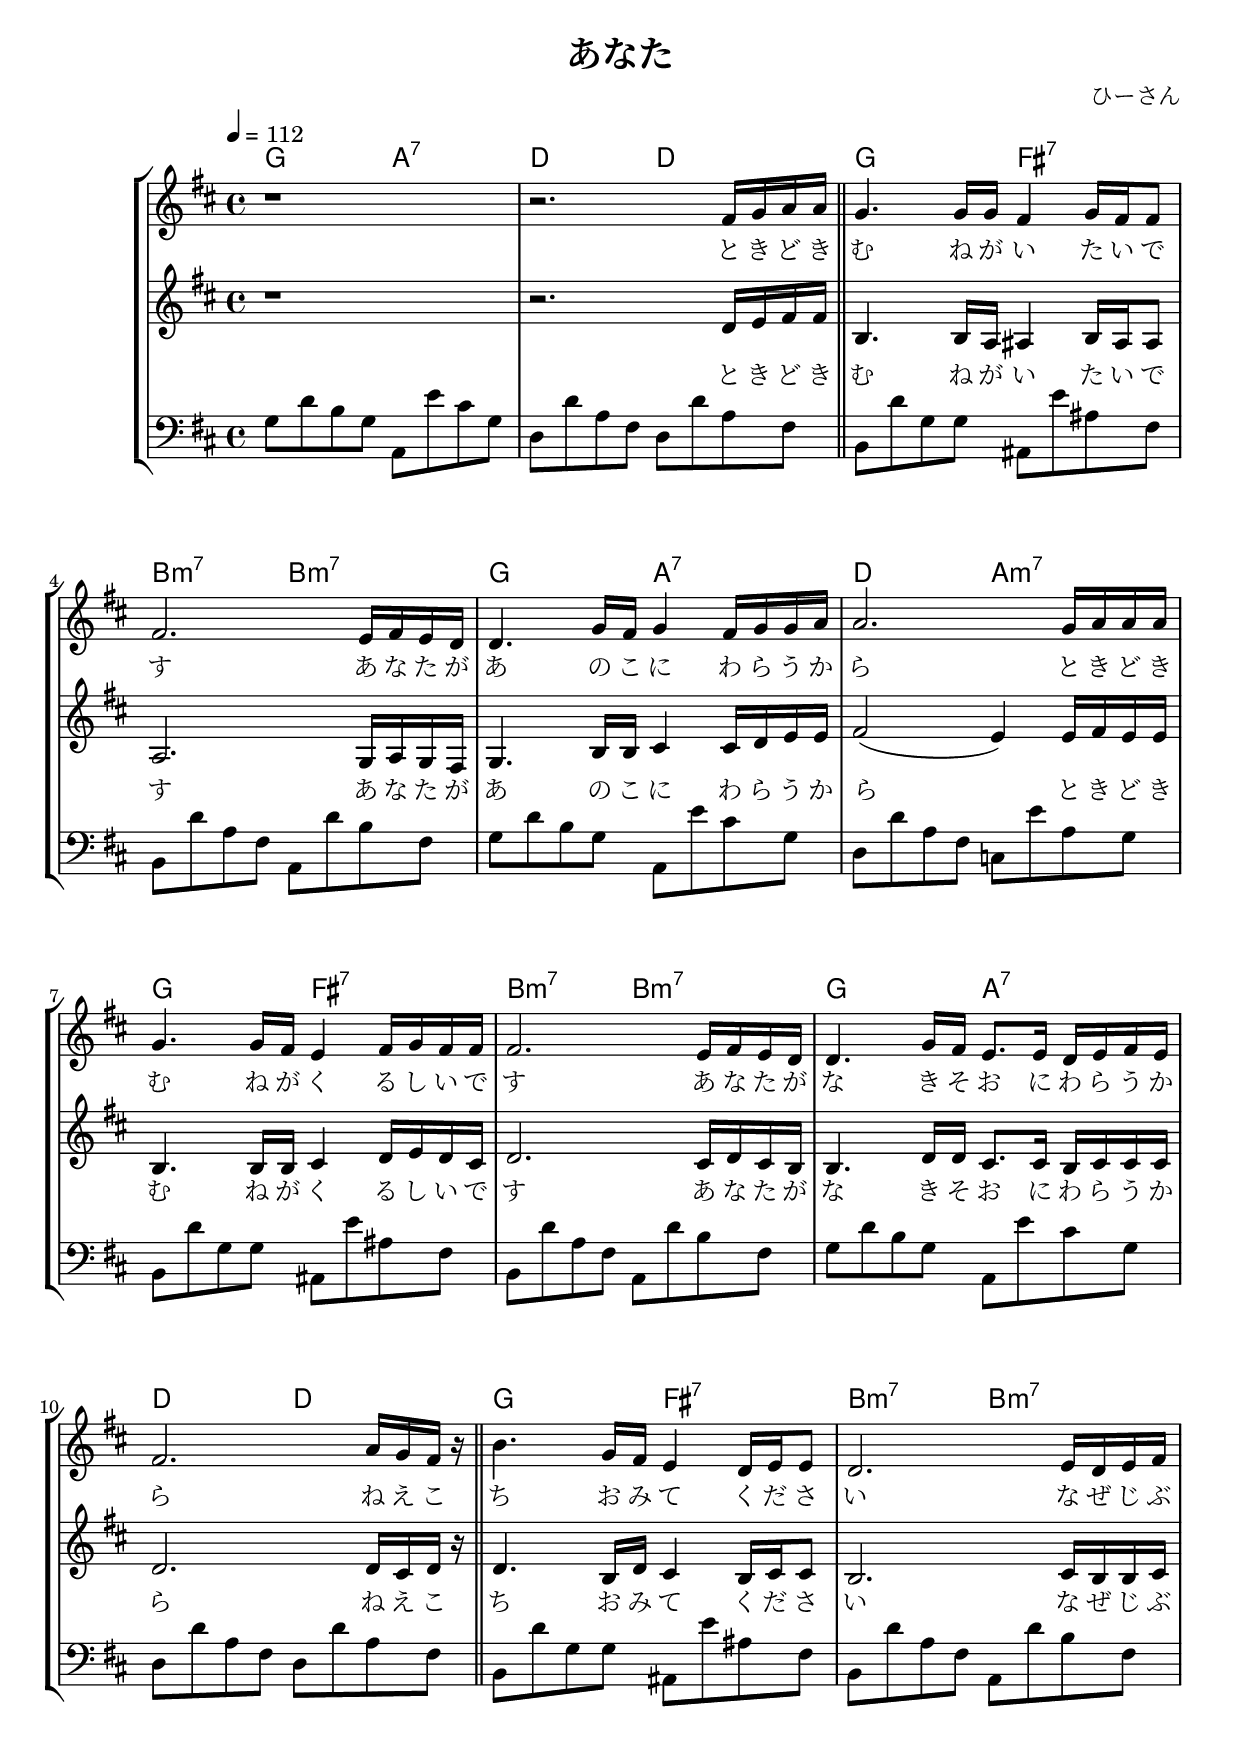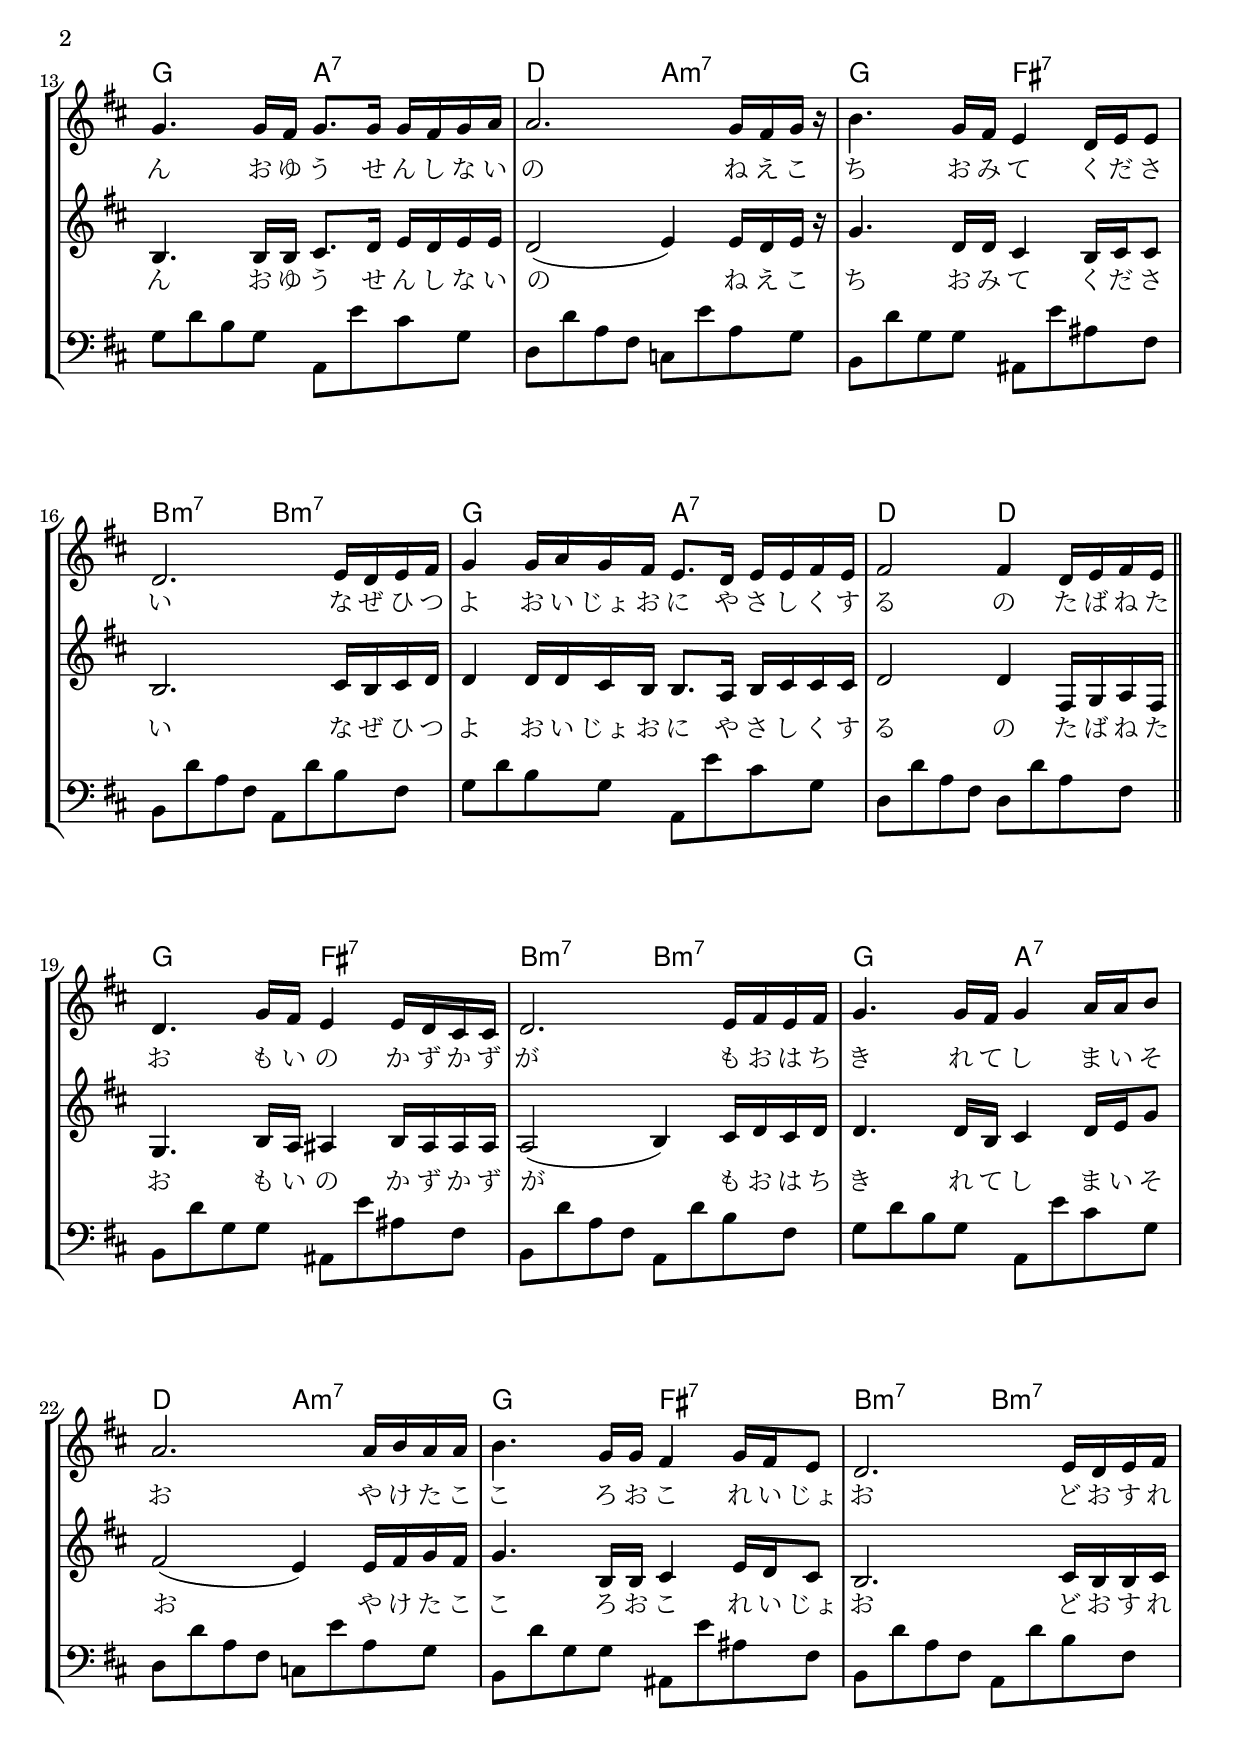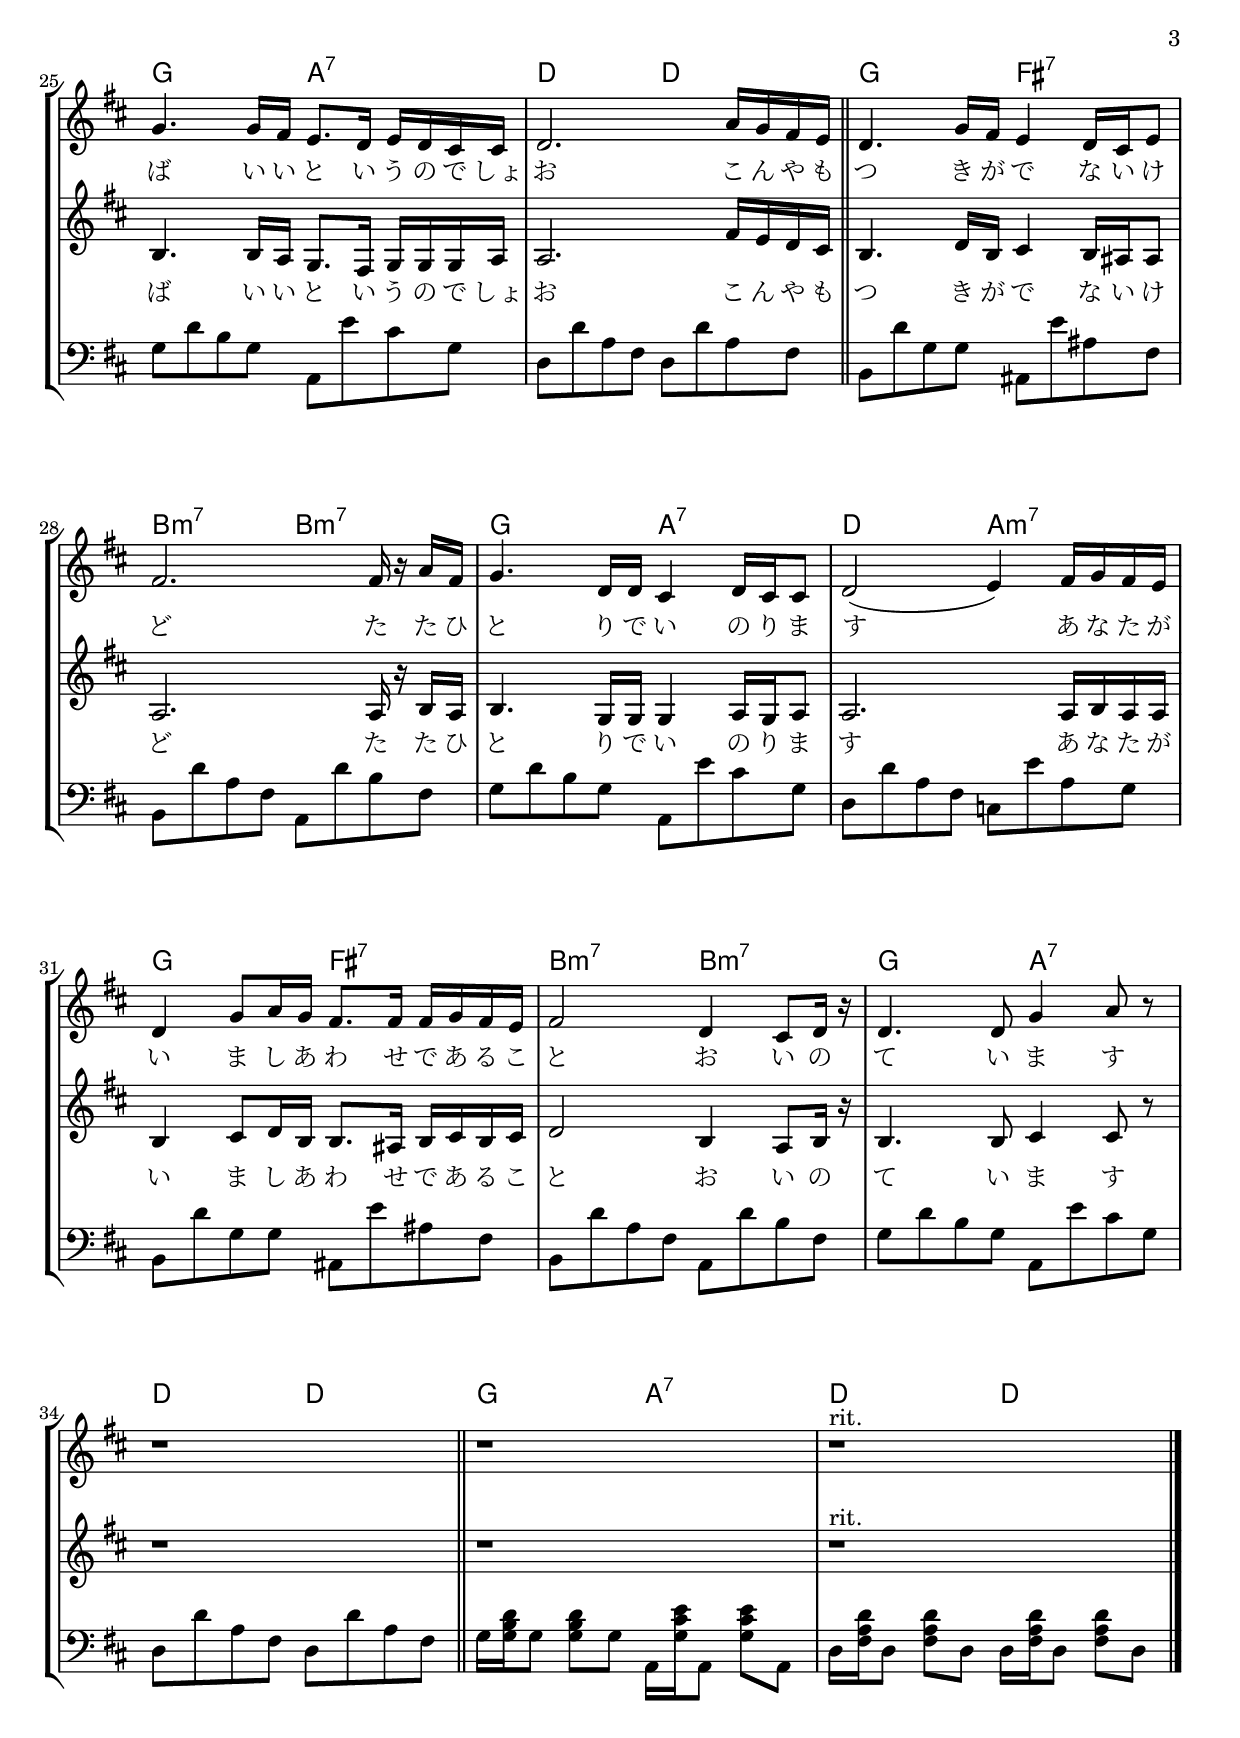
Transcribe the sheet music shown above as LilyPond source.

\version "2.12.1"

\header {
	title = \markup {あなた}
	composer = \markup \center-column {ひーさん}
}

harmony = \chordmode {
	g2 a:7 d d 

	g fis:7 b:min7 b:min7 g a:7 d a:min7 g fis:7 b:min7 b:min7 g a:7 d d 

	g fis:7 b:min7 b:min7 g a:7 d a:min7 g fis:7 b:min7 b:min7 g a:7 d d 

	g fis:7 b:min7 b:min7 g a:7 d a:min7 g fis:7 b:min7 b:min7 g a:7 d d 

	g fis:7 b:min7 b:min7 g a:7 d a:min7 g fis:7 b:min7 b:min7 g a:7 d d 

	g a:7 d d 
}

melody = {
	\key d \major
	\tempo 4 = 112
	r1 | r2. 
	\set Staff.midiInstrument = #"mmi0.48"
	fis'16  g'16  a'16  a'16 
	g'4.  g'16  g'16  fis'4  g'16  fis'16  fis'8 
	fis'2.  e'16  fis'16  e'16  d'16 
	d'4.  g'16  fis'16  g'4  fis'16  g'16  g'16  a'16 
	a'2.  g'16  a'16  a'16  a'16 
	g'4.  g'16  fis'16  e'4  fis'16  g'16  fis'16  fis'16 
	fis'2.  e'16  fis'16  e'16  d'16 
	d'4.  g'16  fis'16  e'8.  e'16  d'16  e'16  fis'16  e'16 
	fis'2.  	\set Staff.midiInstrument = #"mmi0.48"
	a'16  g'16  fis'16  r16 
	b'4.  g'16  fis'16  e'4  d'16  e'16  e'8 
	d'2.  e'16  d'16  e'16  fis'16 
	g'4.  g'16  fis'16  g'8.  g'16  g'16  fis'16  g'16  a'16 
	a'2.  g'16  fis'16  g'16  r16 
	b'4.  g'16  fis'16  e'4  d'16  e'16  e'8 
	d'2.  e'16  d'16  e'16  fis'16 
	g'4  g'16  a'16  g'16  fis'16  e'8.  d'16  e'16  e'16  fis'16  e'16 
	fis'2  fis'4  	\set Staff.midiInstrument = #"mmi0.48"
	d'16  e'16  fis'16  e'16 
	d'4.  g'16  fis'16  e'4  e'16  d'16  cis'16  cis'16 
	d'2.  e'16  fis'16  e'16  fis'16 
	g'4.  g'16  fis'16  g'4  a'16  a'16  b'8 
	a'2.  a'16  b'16  a'16  a'16 
	b'4.  g'16  g'16  fis'4  g'16  fis'16  e'8 
	d'2.  e'16  d'16  e'16  fis'16 
	g'4.  g'16  fis'16  e'8.  d'16  e'16  d'16  cis'16  cis'16 
	d'2.  	\set Staff.midiInstrument = #"mmi0.48"
	a'16  g'16  fis'16  e'16 
	d'4.  g'16  fis'16  e'4  d'16  cis'16  e'8 
	fis'2.  fis'16  r16  a'16  fis'16 
	g'4.  d'16  d'16  cis'4  d'16  cis'16  cis'8 
	d'2  (e'4)  fis'16  g'16  fis'16  e'16 
	d'4  g'8  a'16  g'16  fis'8.  fis'16  fis'16  g'16  fis'16  e'16 
	fis'2  d'4  cis'8  d'16  r16 
	d'4.  d'8  g'4  a'8  	r8 r1 	r1 | r1^"rit." \bar "|."
}

words = \lyricmode {
	
	と  き  ど  き  む  ね  が  い  た  い  で  す  あ  な  た  が  あ  の  こ  に  わ  ら  う  か  ら  と  き  ど  き  む  ね  が  く  る  し  い  で  す  あ  な  た  が  な  き  そ  お  に  わ  ら  う  か  ら  
	ね  え  こ  ち  お  み  て  く  だ  さ  い  な  ぜ  じ  ぶ  ん  お  ゆ  う  せ  ん  し  な  い  の  ね  え  こ  ち  お  み  て  く  だ  さ  い  な  ぜ  ひ  つ  よ  お  い  じょ  お  に  や  さ  し  く  す  る  の  
	た  ば  ね  た  お  も  い  の  か  ず  か  ず  が  も  お  は  ち  き  れ  て  し  ま  い  そ  お  や  け  た  こ  こ  ろ  お  こ  れ  い  じょ  お  ど  お  す  れ  ば  い  い  と  い  う  の  で  しょ  お  
	こ  ん  や  も  つ  き  が  で  な  い  け  ど  た  た  ひ  と  り  で  い  の  り  ま  す  あ  な  た  が  い  ま  し  あ  わ  せ  で  あ  る  こ  と  お  い  の  て  い  ま  す  
	
}

secondmelody = {
	\key d \major
	\tempo 4 = 112
	r1 | r2. 
	\set Staff.midiInstrument = #"Acoustic grand"
	d'16  e'16  fis'16  fis'16 
	b4.  b16  a16  ais4  b16  ais16  ais8 
	a2.  g16  a16  g16  fis16 
	g4.  b16  b16  cis'4  cis'16  d'16  e'16  e'16 
	fis'2  (e'4)  e'16  fis'16  e'16  e'16 
	b4.  b16  b16  cis'4  d'16  e'16  d'16  cis'16 
	d'2.  cis'16  d'16  cis'16  b16 
	b4.  d'16  d'16  cis'8.  cis'16  b16  cis'16  cis'16  cis'16 
	d'2.  	\set Staff.midiInstrument = #"Acoustic grand"
	d'16  cis'16  d'16  r16 
	d'4.  b16  d'16  cis'4  b16  cis'16  cis'8 
	b2.  cis'16  b16  b16  cis'16 
	b4.  b16  b16  cis'8.  d'16  e'16  d'16  e'16  e'16 
	d'2  (e'4)  e'16  d'16  e'16  r16 
	g'4.  d'16  d'16  cis'4  b16  cis'16  cis'8 
	b2.  cis'16  b16  cis'16  d'16 
	d'4  d'16  d'16  cis'16  b16  b8.  a16  b16  cis'16  cis'16  cis'16 
	d'2  d'4  	\set Staff.midiInstrument = #"Acoustic grand"
	fis16  g16  a16  fis16 
	g4.  b16  a16  ais4  b16  ais16  ais16  ais16 
	a2  (b4)  cis'16  d'16  cis'16  d'16 
	d'4.  d'16  b16  cis'4  d'16  e'16  g'8 
	fis'2  (e'4)  e'16  fis'16  g'16  fis'16 
	g'4.  b16  b16  cis'4  e'16  d'16  cis'8 
	b2.  cis'16  b16  b16  cis'16 
	b4.  b16  a16  g8.  fis16  g16  g16  g16  a16 
	a2.  	\set Staff.midiInstrument = #"Acoustic grand"
	fis'16  e'16  d'16  cis'16 
	b4.  d'16  b16  cis'4  b16  ais16  ais8 
	a2.  a16  r16  b16  a16 
	b4.  g16  g16  g4  a16  g16  a8 
	a2.  a16  b16  a16  a16 
	b4  cis'8  d'16  b16  b8.  ais16  b16  cis'16  b16  cis'16 
	d'2  b4  a8  b16  r16 
	b4.  b8  cis'4  cis'8  	r8 r1 	r1 | r1^"rit." \bar "|."
}

secondwords = \lyricmode {
	
	と  き  ど  き  む  ね  が  い  た  い  で  す  あ  な  た  が  あ  の  こ  に  わ  ら  う  か  ら  と  き  ど  き  む  ね  が  く  る  し  い  で  す  あ  な  た  が  な  き  そ  お  に  わ  ら  う  か  ら  
	ね  え  こ  ち  お  み  て  く  だ  さ  い  な  ぜ  じ  ぶ  ん  お  ゆ  う  せ  ん  し  な  い  の  ね  え  こ  ち  お  み  て  く  だ  さ  い  な  ぜ  ひ  つ  よ  お  い  じょ  お  に  や  さ  し  く  す  る  の  
	た  ば  ね  た  お  も  い  の  か  ず  か  ず  が  も  お  は  ち  き  れ  て  し  ま  い  そ  お  や  け  た  こ  こ  ろ  お  こ  れ  い  じょ  お  ど  お  す  れ  ば  い  い  と  い  う  の  で  しょ  お  
	こ  ん  や  も  つ  き  が  で  な  い  け  ど  た  た  ひ  と  り  で  い  の  り  ま  す  あ  な  た  が  い  ま  し  あ  わ  せ  で  あ  る  こ  と  お  い  の  て  い  ま  す  
	
}

tempochange = {
	\tempo 4 = 112
	r1 | r1 \bar "||"
	\tempo 4 = 112
	r1 | r1 | r1 | r1 | r1 | r1 | r1 | r1 \bar "||"
	\tempo 4 = 112
	r1 | r1 | r1 | r1 | r1 | r1 | r1 | r1 \bar "||"
	\tempo 4 = 112
	r1 | r1 | r1 | r1 | r1 | r1 | r1 | r1 \bar "||"
	\tempo 4 = 112
	r1 | r1 | r1 | r1 | r1 | r1 | r1 | r1 \bar "||"
	\tempo 4 = 112
	r1 | \tempo 4 = 84 r2 \tempo 4 = 74 r2 \bar "|."
}

mainacc = {
	\clef bass
	\set Staff.midiInstrument = #"Cello"
	\key d \major
	\tempo 4 = 112
	g8 d' b g
	a,8 e' cis' g
	d8 d' a fis
	d8 d' a fis
	\bar "||"

	\set Staff.midiInstrument = #"Cello"
	b,8 d' g g
	ais,8 e' ais fis
	b,8 d' a fis
	a,8 d' b fis
	g8 d' b g
	a,8 e' cis' g
	d8 d' a fis
	c8 e' a g
	b,8 d' g g
	ais,8 e' ais fis
	b,8 d' a fis
	a,8 d' b fis
	g8 d' b g
	a,8 e' cis' g
	d8 d' a fis
	d8 d' a fis
	\bar "||"

	\set Staff.midiInstrument = #"Cello"
	b,8 d' g g
	ais,8 e' ais fis
	b,8 d' a fis
	a,8 d' b fis
	g8 d' b g
	a,8 e' cis' g
	d8 d' a fis
	c8 e' a g
	b,8 d' g g
	ais,8 e' ais fis
	b,8 d' a fis
	a,8 d' b fis
	g8 d' b g
	a,8 e' cis' g
	d8 d' a fis
	d8 d' a fis
	\bar "||"

	\set Staff.midiInstrument = #"Cello"
	b,8 d' g g
	ais,8 e' ais fis
	b,8 d' a fis
	a,8 d' b fis
	g8 d' b g
	a,8 e' cis' g
	d8 d' a fis
	c8 e' a g
	b,8 d' g g
	ais,8 e' ais fis
	b,8 d' a fis
	a,8 d' b fis
	g8 d' b g
	a,8 e' cis' g
	d8 d' a fis
	d8 d' a fis
	\bar "||"

	\set Staff.midiInstrument = #"Cello"
	b,8 d' g g
	ais,8 e' ais fis
	b,8 d' a fis
	a,8 d' b fis
	g8 d' b g
	a,8 e' cis' g
	d8 d' a fis
	c8 e' a g
	b,8 d' g g
	ais,8 e' ais fis
	b,8 d' a fis
	a,8 d' b fis
	g8 d' b g
	a,8 e' cis' g
	d8 d' a fis
	d8 d' a fis
	\bar "||"

	\set Staff.midiInstrument = #"Cello"
	g16 <g b d'>16 g8 <g b d'>8 g8
	a,16 <g cis' e'>16 a,8 <g cis' e'>8 a,8
	d16 <fis a d'>16 d8 <fis a d'>8 d8
	d16 <fis a d'>16 d8 <fis a d'>8 d8
	\bar "|."
}

subacc = {
	\clef bass
	\set Staff.midiInstrument = #"Pan Flute"
	\key d \major
	\tempo 4 = 112
	g4 <g b d'>8. <g b d'>16
	a,4 <g cis' e'>8. <g cis' e'>16
	d4 <fis a d'>8. <fis a d'>16
	d4 <fis a d'>8. <fis a d'>16
	\bar "||"

	\set Staff.midiInstrument = #"Pan Flute"
	b,4 <g g d'>8. <g g d'>16
	ais,4 <fis ais e'>8. <fis ais e'>16
	b,4 <fis a d'>8. <fis a d'>16
	a,4 <fis b d'>8. <fis b d'>16
	g4 <g b d'>8. <g b d'>16
	a,4 <g cis' e'>8. <g cis' e'>16
	d4 <fis a d'>8. <fis a d'>16
	c4 <g a e'>8. <g a e'>16
	b,4 <g g d'>8. <g g d'>16
	ais,4 <fis ais e'>8. <fis ais e'>16
	b,4 <fis a d'>8. <fis a d'>16
	a,4 <fis b d'>8. <fis b d'>16
	g4 <g b d'>8. <g b d'>16
	a,4 <g cis' e'>8. <g cis' e'>16
	d4 <fis a d'>8. <fis a d'>16
	d4 <fis a d'>8. <fis a d'>16
	\bar "||"

	\set Staff.midiInstrument = #"Pan Flute"
	b,16 g <g d'> g g g <g d'> g
	ais,16 fis <ais e'> fis fis fis <ais e'> fis
	b,16 fis <a d'> fis fis fis <a d'> fis
	a,16 fis <b d'> fis fis fis <b d'> fis
	g16 g <b d'> g g g <b d'> g
	a,16 g <cis' e'> g g g <cis' e'> g
	d16 fis <a d'> fis fis fis <a d'> fis
	c16 g <a e'> g g g <a e'> g
	b,16 g <g d'> g g g <g d'> g
	ais,16 fis <ais e'> fis fis fis <ais e'> fis
	b,16 fis <a d'> fis fis fis <a d'> fis
	a,16 fis <b d'> fis fis fis <b d'> fis
	g16 g <b d'> g g g <b d'> g
	a,16 g <cis' e'> g g g <cis' e'> g
	d16 fis <a d'> fis fis fis <a d'> fis
	d16 fis <a d'> fis fis fis <a d'> fis
	\bar "||"

	\set Staff.midiInstrument = #"Pan Flute"
	b,16 g <g d'> g g g <g d'> g
	ais,16 fis <ais e'> fis fis fis <ais e'> fis
	b,16 fis <a d'> fis fis fis <a d'> fis
	a,16 fis <b d'> fis fis fis <b d'> fis
	g16 g <b d'> g g g <b d'> g
	a,16 g <cis' e'> g g g <cis' e'> g
	d16 fis <a d'> fis fis fis <a d'> fis
	c16 g <a e'> g g g <a e'> g
	b,16 g <g d'> g g g <g d'> g
	ais,16 fis <ais e'> fis fis fis <ais e'> fis
	b,16 fis <a d'> fis fis fis <a d'> fis
	a,16 fis <b d'> fis fis fis <b d'> fis
	g16 g <b d'> g g g <b d'> g
	a,16 g <cis' e'> g g g <cis' e'> g
	d16 fis <a d'> fis fis fis <a d'> fis
	d16 fis <a d'> fis fis fis <a d'> fis
	\bar "||"

	\set Staff.midiInstrument = #"Pan Flute"
	b,16 g <g d'> g g g <g d'> g
	ais,16 fis <ais e'> fis fis fis <ais e'> fis
	b,16 fis <a d'> fis fis fis <a d'> fis
	a,16 fis <b d'> fis fis fis <b d'> fis
	g16 g <b d'> g g g <b d'> g
	a,16 g <cis' e'> g g g <cis' e'> g
	d16 fis <a d'> fis fis fis <a d'> fis
	c16 g <a e'> g g g <a e'> g
	b,16 g <g d'> g g g <g d'> g
	ais,16 fis <ais e'> fis fis fis <ais e'> fis
	b,16 fis <a d'> fis fis fis <a d'> fis
	a,16 fis <b d'> fis fis fis <b d'> fis
	g16 g <b d'> g g g <b d'> g
	a,16 g <cis' e'> g g g <cis' e'> g
	d16 fis <a d'> fis fis fis <a d'> fis
	d16 fis <a d'> fis fis fis <a d'> fis
	\bar "||"

	\set Staff.midiInstrument = #"Pan Flute"
	g16 g <b d'> g g g <b d'> g
	a,16 g <cis' e'> g g g <cis' e'> g
	d16 fis <a d'> fis fis fis <a d'> fis
	d16 fis <a d'> fis <d fis a d'>4
	\bar "|."
}

percA = {
	\drummode {
	\times 16/12{ cymr8. cymr8 cymr16 cymr8. cymr8 cymr16 } |\times 16/12{ cymr8. cymr8 cymr4. r16 } \bar "||"
	\times 16/12{ cymr8. cymr8 cymr16 cymr8. cymr8 cymr16 } |\times 16/12{ r8. cymr8 cymr16 cymr8. cymr8 cymr16 } |\times 16/12{ cymr8. cymr8 cymr16 cymr8. cymr8 cymr16 } |\times 16/12{ r8. cymr8 cymr16 cymr8. cymr8 cymr16 } |\times 16/12{ cymr8. cymr8 cymr16 cymr8. cymr8 cymr16 } |\times 16/12{ r8. cymr8 cymr16 cymr8. cymr8 cymr16 } |\times 16/12{ cymr8. cymr8 cymr16 cymr8. cymr8 cymr16 } |\times 16/12{ cymr8. cymr8 cymr4. r16 } \bar "||"
	\times 16/12{ cymr8. cymr8 cymr16 cymr8. cymr8 cymr16 } |\times 16/12{ r8. cymr8 cymr16 cymr8. cymr8 cymr16 } |\times 16/12{ cymr8. cymr8 cymr16 cymr8. cymr8 cymr16 } |\times 16/12{ r8. cymr8 cymr16 cymr8. cymr8 cymr16 } |\times 16/12{ cymr8. cymr8 cymr16 cymr8. cymr8 cymr16 } |\times 16/12{ r8. cymr8 cymr16 cymr8. cymr8 cymr16 } |\times 16/12{ cymr8. cymr8 cymr16 cymr8. cymr8 cymr16 } |\times 16/12{ cymr8. cymr8 cymr4. r16 } \bar "||"
	r1  |r2. hho4  |r1  |r2. hho4  |r1  |r2. hho4  |r1  |r2. hho4  \bar "||"
	\times 16/12{ cymr8. cymr8 cymr16 cymr8. cymr8 cymr16 } |\times 16/12{ r8. cymr8 cymr16 cymr8. cymr8 cymr16 } |\times 16/12{ cymr8. cymr8 cymr16 cymr8. cymr8 cymr16 } |\times 16/12{ r8. cymr8 cymr16 cymr8. cymr8 cymr16 } |\times 16/12{ cymr8. cymr8 cymr16 cymr8. cymr8 cymr16 } |\times 16/12{ r8. cymr8 cymr16 cymr8. cymr8 cymr16 } |\times 16/12{ cymr8. cymr8 cymr16 cymr8. cymr8 cymr16 } |\times 16/12{ cymr8. cymr8 cymr4. r16 } \bar "||"
	\times 16/12{ cymr8. cymr8 cymr16 cymr8. cymr8 cymr16 } |\times 16/12{ cymr8. cymr8 cymr4. r16 } \bar "|."
	}
}

percB = {
	\drummode {
	\times 16/12{ r2 r8 hhp8 } |\times 16/12{ r2. } \bar "||"
	\times 16/12{ r2 r8 hhp8 } |\times 16/12{ r2. } |\times 16/12{ r2 r8 hhp8 } |\times 16/12{ hhp2. } |\times 16/12{ r2 r8 hhp8 } |\times 16/12{ r2. } |\times 16/12{ r2 r8 hhp8 } |\times 16/12{ hhp2. } \bar "||"
	\times 16/12{ r2 r8 hhp8 } |\times 16/12{ r2. } |\times 16/12{ r2 r8 hhp8 } |\times 16/12{ hhp2. } |\times 16/12{ r2 r8 hhp8 } |\times 16/12{ r2. } |\times 16/12{ r2 r8 hhp8 } |\times 16/12{ hhp2. } \bar "||"
	r16 hhp16 hhp8 hhp16 hhp8 hhp2 r16  |r16 hhp16 hhp8 hhp16 hhp8 hhp2 r16  |r16 hhp16 hhp8 hhp16 hhp8 hhp2 r16  |r16 hhp16 hhp8 hhp16 hhp8 hhp2 r16  |r16 hhp16 hhp8 hhp16 hhp8 hhp2 r16  |r16 hhp16 hhp8 hhp16 hhp8 hhp2 r16  |r16 hhp16 hhp8 hhp16 hhp8 hhp2 r16  |r16 hhp16 hhp8 hhp16 hhp8 hhp2 hhp16  \bar "||"
	\times 16/12{ r2 r8 hhp8 } |\times 16/12{ r2. } |\times 16/12{ r2 r8 hhp8 } |\times 16/12{ hhp2. } |\times 16/12{ r2 r8 hhp8 } |\times 16/12{ r2. } |\times 16/12{ r2 r8 hhp8 } |\times 16/12{ hhp2. } \bar "||"
	\times 16/12{ r2 r8 hhp8 } |\times 16/12{ r2. } \bar "|."
	}
}

percC = {
	\drummode {
	\times 16/12{ bd4. bd4 r16 bd16 } |\times 16/12{ bd4 r16 bd16 bd4. } \bar "||"
	\times 16/12{ bd4. bd4 r16 bd16 } |\times 16/12{ bd4. bd4. } |\times 16/12{ bd4. bd4 r16 bd16 } |\times 16/12{ bd4. bd4 r16 bd16 } |\times 16/12{ bd4. bd4 r16 bd16 } |\times 16/12{ bd4. bd4. } |\times 16/12{ bd4. bd4 r16 bd16 } |\times 16/12{ bd4 r16 bd16 bd4. } \bar "||"
	\times 16/12{ bd4. bd4 r16 bd16 } |\times 16/12{ bd4. bd4. } |\times 16/12{ bd4. bd4 r16 bd16 } |\times 16/12{ bd4. bd4 r16 bd16 } |\times 16/12{ bd4. bd4 r16 bd16 } |\times 16/12{ bd4. bd4. } |\times 16/12{ bd4. bd4 r16 bd16 } |\times 16/12{ bd4 r16 bd16 bd4. } \bar "||"
	hh8. hh8. hh2 r8  |hh8. hh8. hh2 hh8  |hh8. hh8. hh2 r8  |hh8. hh8. hh2 hh8  |hh8. hh8. hh2 r8  |hh8. hh8. hh2 hh8  |hh8. hh8. hh2 r8  |hh8. hh8. hh4 hh4 hh8  \bar "||"
	\times 16/12{ bd4. bd4 r16 bd16 } |\times 16/12{ bd4. bd4. } |\times 16/12{ bd4. bd4 r16 bd16 } |\times 16/12{ bd4. bd4 r16 bd16 } |\times 16/12{ bd4. bd4 r16 bd16 } |\times 16/12{ bd4. bd4. } |\times 16/12{ bd4. bd4 r16 bd16 } |\times 16/12{ bd4 r16 bd16 bd4. } \bar "||"
	\times 16/12{ bd4. bd4 r16 bd16 } |\times 16/12{ bd4 r16 bd16 bd4. } \bar "|."
	}
}

percD = {
	\drummode {
	\times 16/12{ r2. } |\times 16/12{ rb2. } \bar "||"
	\times 16/12{ r2. } |\times 16/12{ rb2. } |\times 16/12{ r2. } |\times 16/12{ rb2. } |\times 16/12{ r2. } |\times 16/12{ rb2. } |\times 16/12{ r2. } |\times 16/12{ rb2. } \bar "||"
	\times 16/12{ r2. } |\times 16/12{ rb2. } |\times 16/12{ r2. } |\times 16/12{ rb2. } |\times 16/12{ r2. } |\times 16/12{ rb2. } |\times 16/12{ r2. } |\times 16/12{ rb2. } \bar "||"
	r2 ss2  |r2 ss2  |r2 ss2  |r2 ss2  |r2 ss2  |r2 ss2  |r2 ss2  |r2 ss2  \bar "||"
	\times 16/12{ r2. } |\times 16/12{ rb2. } |\times 16/12{ r2. } |\times 16/12{ rb2. } |\times 16/12{ r2. } |\times 16/12{ rb2. } |\times 16/12{ r2. } |\times 16/12{ rb2. } \bar "||"
	\times 16/12{ r2. } |\times 16/12{ rb2. } \bar "|."
	}
}

percE = {
	\drummode {
	r1 |\times 16/12{ r4. sn8 sn4 } \bar "||"
	r1 |r1 |r1 |r1 |r1 |r1 |r1 |\times 16/12{ r4. sn8 sn4 } \bar "||"
	r1 |r1 |r1 |r1 |r1 |r1 |r1 |\times 16/12{ r4. sn8 sn4 } \bar "||"
	bd2 r8 bd4 bd8  |bd4. bd4 bd4 bd8  |bd2 r8 bd4 bd8  |bd4. bd4 bd4 bd8  |bd2 r8 bd4 bd8  |bd4. bd4 bd4 bd8  |bd2 r8 bd4 bd8  |bd4. bd4 bd4.  \bar "||"
	r1 |r1 |r1 |r1 |r1 |r1 |r1 |\times 16/12{ r4. sn8 sn4 } \bar "||"
	r1 |\times 16/12{ r4. sn8 sn4 } \bar "|."
	}
}

percF = {
	\drummode {
	r1 |\times 16/12{ r2 r16 tommh16 tommh8 } \bar "||"
	r1 |r1 |r1 |r1 |r1 |r1 |r1 |\times 16/12{ r2 r16 tommh16 tommh8 } \bar "||"
	r1 |r1 |r1 |r1 |r1 |r1 |r1 |\times 16/12{ r2 r16 tommh16 tommh8 } \bar "||"
	r1 | r1 | r1 | r1 | r1 | r1 | r1 | r1 \bar "||"
	r1 |r1 |r1 |r1 |r1 |r1 |r1 |\times 16/12{ r2 r16 tommh16 tommh8 } \bar "||"
	r1 |\times 16/12{ r2 r16 tommh16 tommh8 } \bar "|."
	}
}

percG = {
	\drummode {
	r1 |\times 16/12{ r2 r8. toml16 } \bar "||"
	r1 |r1 |r1 |r1 |r1 |r1 |r1 |\times 16/12{ r2 r8. toml16 } \bar "||"
	r1 |r1 |r1 |r1 |r1 |r1 |r1 |\times 16/12{ r2 r8. toml16 } \bar "||"
	r1 | r1 | r1 | r1 | r1 | r1 | r1 | r1 \bar "||"
	r1 |r1 |r1 |r1 |r1 |r1 |r1 |\times 16/12{ r2 r8. toml16 } \bar "||"
	r1 |\times 16/12{ r2 r8. toml16 } \bar "|."
	}
}

\score {
	<<
		\new StaffGroup <<
			\new ChordNames {\harmony}
			\new Voice = "melody" {\melody}
			\new Lyrics \lyricsto "melody" \words
			\new Voice = "secondmelody" {\secondmelody}
			\new Lyrics \lyricsto "secondmelody" \secondwords
			\new Staff = "mainacc" {\mainacc}
		>>
	>>
	\layout { }
}
